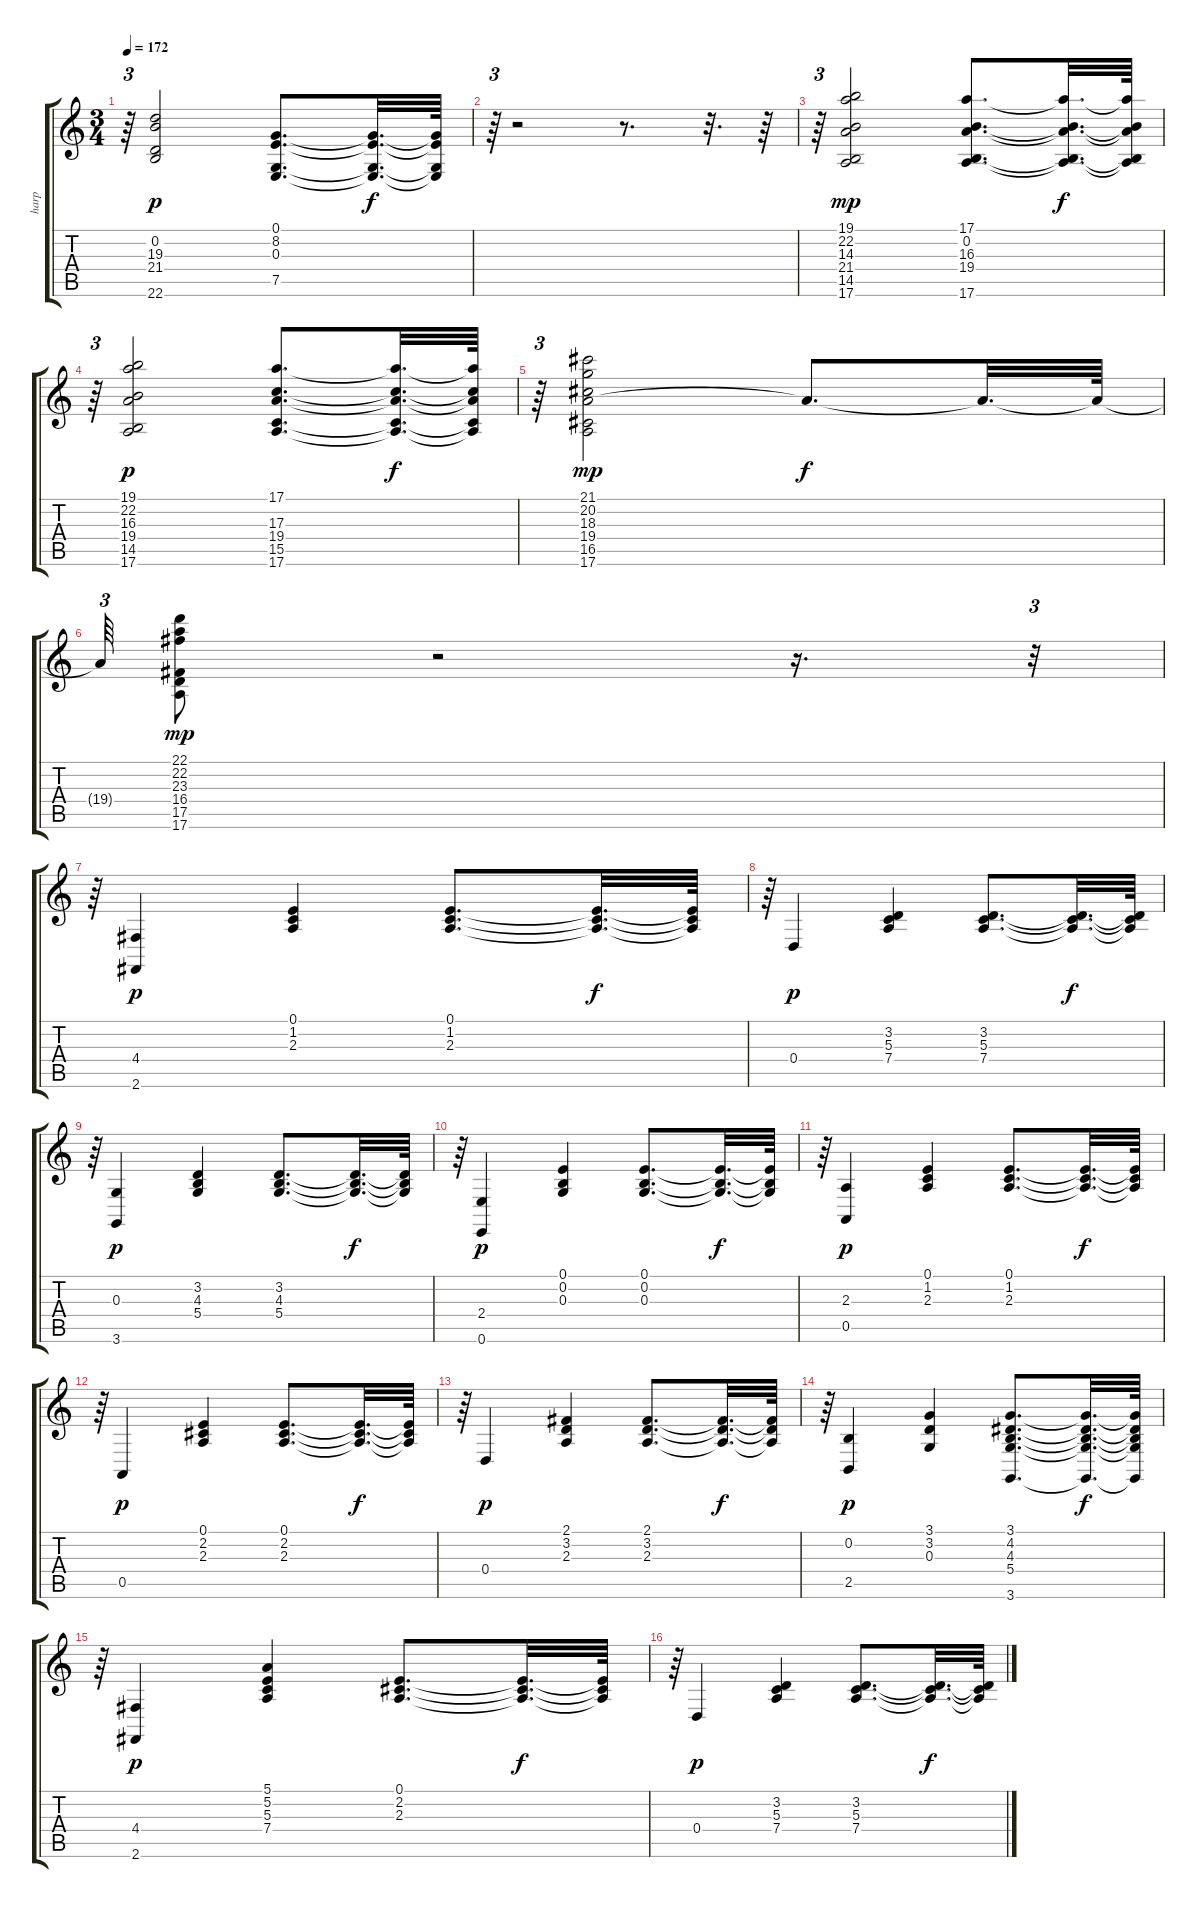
\track ("harp" "harp") {instrument orchestralharp}
\staff {score tabs}
\tuning (E4 B3 G3 D3 A2 E2) {hide}
\ts (3 4)
\tempo 172
\clef g2
\ks c
r.64{tu (3 2) dy f} (0.2 19.3 21.4 22.6).2{dy p} (0.1 8.2 0.3 7.5).8{d} (0.1{t} 8.2{t} 0.3{t} 7.5{t}).32{d dy f} (0.1{t} 8.2{t} 0.3{t} 7.5{t}).64 |
r.64{tu (3 2)} r.2 r.8{d} r.32{d} r.64 |
r.64{tu (3 2)} (19.1 22.2 14.3 21.4 14.5 17.6).2{dy mp} (17.1 0.2 16.3 19.4 17.6).8{d} (17.1{t} 0.2{t} 16.3{t} 19.4{t} 17.6{t}).32{d dy f} (17.1{t} 0.2{t} 16.3{t} 19.4{t} 17.6{t}).64 |
r.64{tu (3 2)} (19.1 22.2 16.3 19.4 14.5 17.6).2{dy p} (17.1 17.3 19.4 15.5 17.6).8{d} (17.1{t} 17.3{t} 19.4{t} 15.5{t} 17.6{t}).32{d dy f} (17.1{t} 17.3{t} 19.4{t} 15.5{t} 17.6{t}).64 |
r.64{tu (3 2)} (21.1 20.2 18.3 19.4 16.5 17.6).2{dy mp} 19.4{t}.8{d dy f} 19.4{t}.32{d} 19.4{t}.64 |
19.4{t}.64{tu (3 2)} (22.1 22.2 23.3 16.4 17.5 17.6).8{dy mp} r.2 r.16{d} r.32{tu (3 2)} |
r.64{tu (3 2)} (4.4 2.6).4{dy p} (0.1 1.2 2.3).4 (0.1 1.2 2.3).8{d} (0.1{t} 1.2{t} 2.3{t}).32{d dy f} (0.1{t} 1.2{t} 2.3{t}).64 |
r.64{tu (3 2)} 0.4.4{dy p} (3.2 5.3 7.4).4 (3.2 5.3 7.4).8{d} (3.2{t} 5.3{t} 7.4{t}).32{d dy f} (3.2{t} 5.3{t} 7.4{t}).64 |
r.64{tu (3 2)} (0.3 3.6).4{dy p} (3.2 4.3 5.4).4 (3.2 4.3 5.4).8{d} (3.2{t} 4.3{t} 5.4{t}).32{d dy f} (3.2{t} 4.3{t} 5.4{t}).64 |
r.64{tu (3 2)} (2.4 0.6).4{dy p} (0.1 0.2 0.3).4 (0.1 0.2 0.3).8{d} (0.1{t} 0.2{t} 0.3{t}).32{d dy f} (0.1{t} 0.2{t} 0.3{t}).64 |
r.64{tu (3 2)} (2.3 0.5).4{dy p} (0.1 1.2 2.3).4 (0.1 1.2 2.3).8{d} (0.1{t} 1.2{t} 2.3{t}).32{d dy f} (0.1{t} 1.2{t} 2.3{t}).64 |
r.64{tu (3 2)} 0.5.4{dy p} (0.1 2.2 2.3).4 (0.1 2.2 2.3).8{d} (0.1{t} 2.2{t} 2.3{t}).32{d dy f} (0.1{t} 2.2{t} 2.3{t}).64 |
r.64{tu (3 2)} 0.4.4{dy p} (2.1 3.2 2.3).4 (2.1 3.2 2.3).8{d} (2.1{t} 3.2{t} 2.3{t}).32{d dy f} (2.1{t} 3.2{t} 2.3{t}).64 |
r.64{tu (3 2)} (0.2 2.5).4{dy p} (3.1 3.2 0.3).4 (3.1 4.2 4.3 5.4 3.6).8{d} (3.1{t} 4.2{t} 4.3{t} 5.4{t} 3.6{t}).32{d dy f} (3.1{t} 4.2{t} 4.3{t} 5.4{t} 3.6{t}).64 |
r.64{tu (3 2)} (4.4 2.6).4{dy p} (5.1 5.2 5.3 7.4).4 (0.1 2.2 2.3).8{d} (0.1{t} 2.2{t} 2.3{t}).32{d dy f} (0.1{t} 2.2{t} 2.3{t}).64 |
r.64{tu (3 2)} 0.4.4{dy p} (3.2 5.3 7.4).4 (3.2 5.3 7.4).8{d} (3.2{t} 5.3{t} 7.4{t}).32{d dy f} (3.2{t} 5.3{t} 7.4{t}).64
